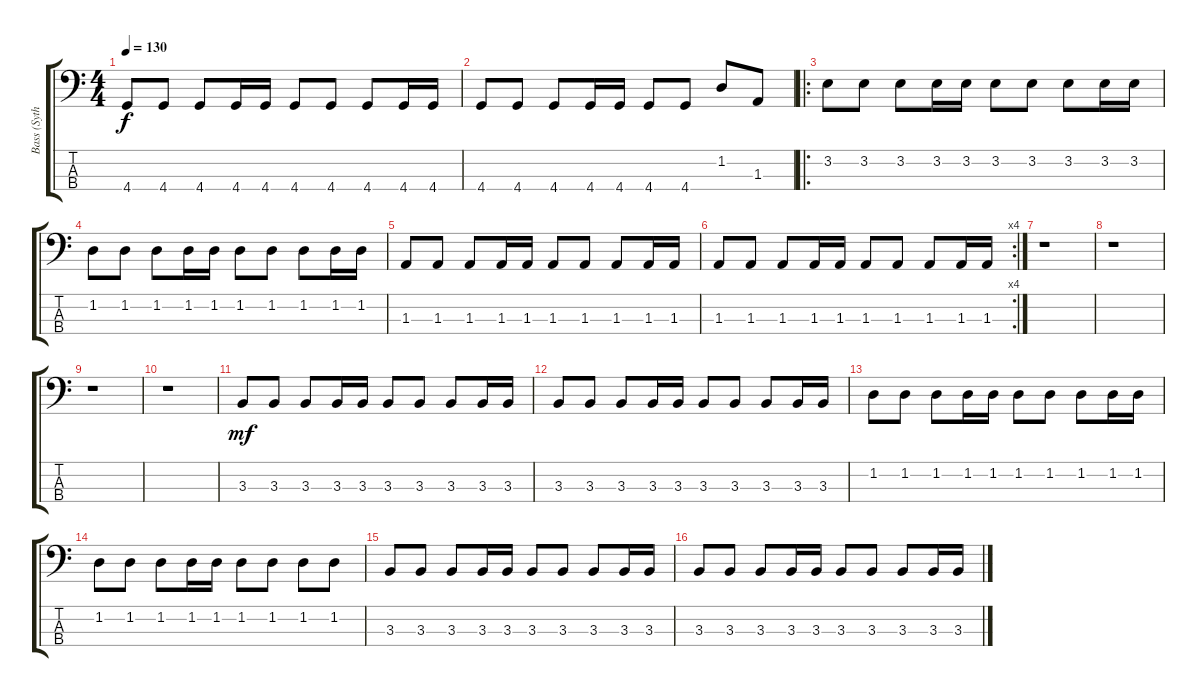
\track ("Bass (Sythesized)" "Bass (Syth") {instrument electricbassfinger}
\staff {score tabs}
\tuning (Gb2 Db2 Ab1 Eb1) {hide}
\ts (4 4)
\tempo 130
\clef f4
\ks c
4.4.8{dy f} 4.4.8 4.4.8 4.4.16 4.4.16 4.4.8 4.4.8 4.4.8 4.4.16 4.4.16 |
4.4.8 4.4.8 4.4.8 4.4.16 4.4.16 4.4.8 4.4.8 1.2.8 1.3.8 |
\ro
3.2.8 3.2.8 3.2.8 3.2.16 3.2.16 3.2.8 3.2.8 3.2.8 3.2.16 3.2.16 |
1.2.8 1.2.8 1.2.8 1.2.16 1.2.16 1.2.8 1.2.8 1.2.8 1.2.16 1.2.16 |
1.3.8 1.3.8 1.3.8 1.3.16 1.3.16 1.3.8 1.3.8 1.3.8 1.3.16 1.3.16 |
\rc 4
1.3.8 1.3.8 1.3.8 1.3.16 1.3.16 1.3.8 1.3.8 1.3.8 1.3.16 1.3.16 |
r.1 |
r.1 |
r.1 |
r.1 |
3.3.8{dy mf} 3.3.8 3.3.8 3.3.16 3.3.16 3.3.8 3.3.8 3.3.8 3.3.16 3.3.16 |
3.3.8 3.3.8 3.3.8 3.3.16 3.3.16 3.3.8 3.3.8 3.3.8 3.3.16 3.3.16 |
1.2.8 1.2.8 1.2.8 1.2.16 1.2.16 1.2.8 1.2.8 1.2.8 1.2.16 1.2.16 |
1.2.8 1.2.8 1.2.8 1.2.16 1.2.16 1.2.8 1.2.8 1.2.8 1.2.8 |
3.3.8 3.3.8 3.3.8 3.3.16 3.3.16 3.3.8 3.3.8 3.3.8 3.3.16 3.3.16 |
3.3.8 3.3.8 3.3.8 3.3.16 3.3.16 3.3.8 3.3.8 3.3.8 3.3.16 3.3.16
